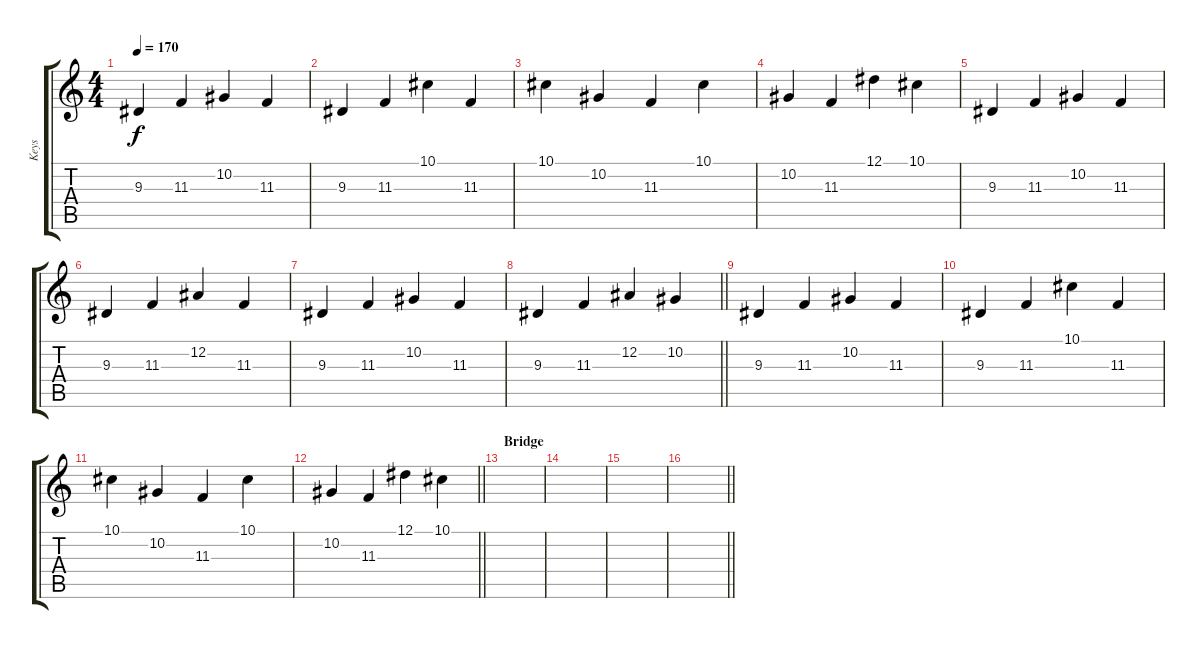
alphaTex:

\track ("Keys" "Keys") {instrument lead2sawtooth}
\staff {score tabs}
\tuning (Eb4 Bb3 Gb3 Db3 Ab2 Db2) {hide}
\ts (4 4)
\tempo 170
\clef g2
\ks c
9.3.4{dy f} 11.3.4 10.2.4 11.3.4 |
9.3.4 11.3.4 10.1.4 11.3.4 |
10.1.4 10.2.4 11.3.4 10.1.4 |
10.2.4 11.3.4 12.1.4 10.1.4 |
9.3.4 11.3.4 10.2.4 11.3.4 |
9.3.4 11.3.4 12.2.4 11.3.4 |
9.3.4 11.3.4 10.2.4 11.3.4 |
\barLineRight lightlight
9.3.4 11.3.4 12.2.4 10.2.4 |
9.3.4 11.3.4 10.2.4 11.3.4 |
9.3.4 11.3.4 10.1.4 11.3.4 |
10.1.4 10.2.4 11.3.4 10.1.4 |
\barLineRight lightlight
10.2.4 11.3.4 12.1.4 10.1.4 |
\section ("" "Bridge")
|
|
|
\barLineRight lightlight
